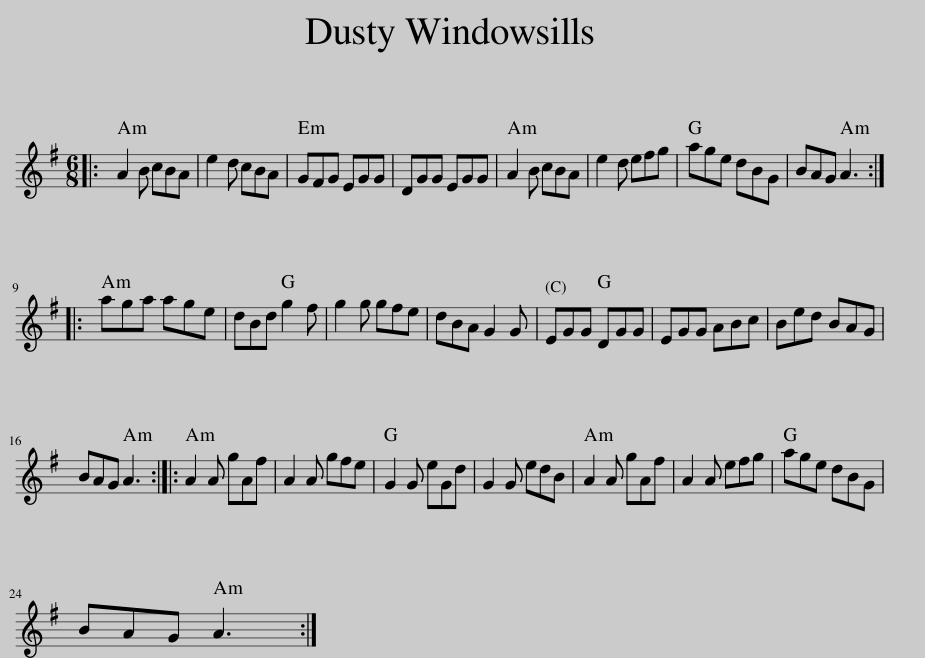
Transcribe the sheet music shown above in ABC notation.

X:1
L:1/8
M:6/8
I:linebreak $
K:G
V:1 treble
V:1
|: A2 B cBA | e2 d cBA | GFG EGG | DGG EGG | A2 B cBA | %5
 e2 d efg | age dBG | BAG A3 ::$ aga age | dBd g2 f | %10
 g2 g gfe | dBA G2 G | EGG DGG | EGG ABc | Bed BAG |$ %15
 BAG A3 :: A2 A gAf | A2 A gfe | G2 G eGd | G2 G edB | %20
 A2 A gAf | A2 A efg | age dBG |$ BAG A3 :| %24
